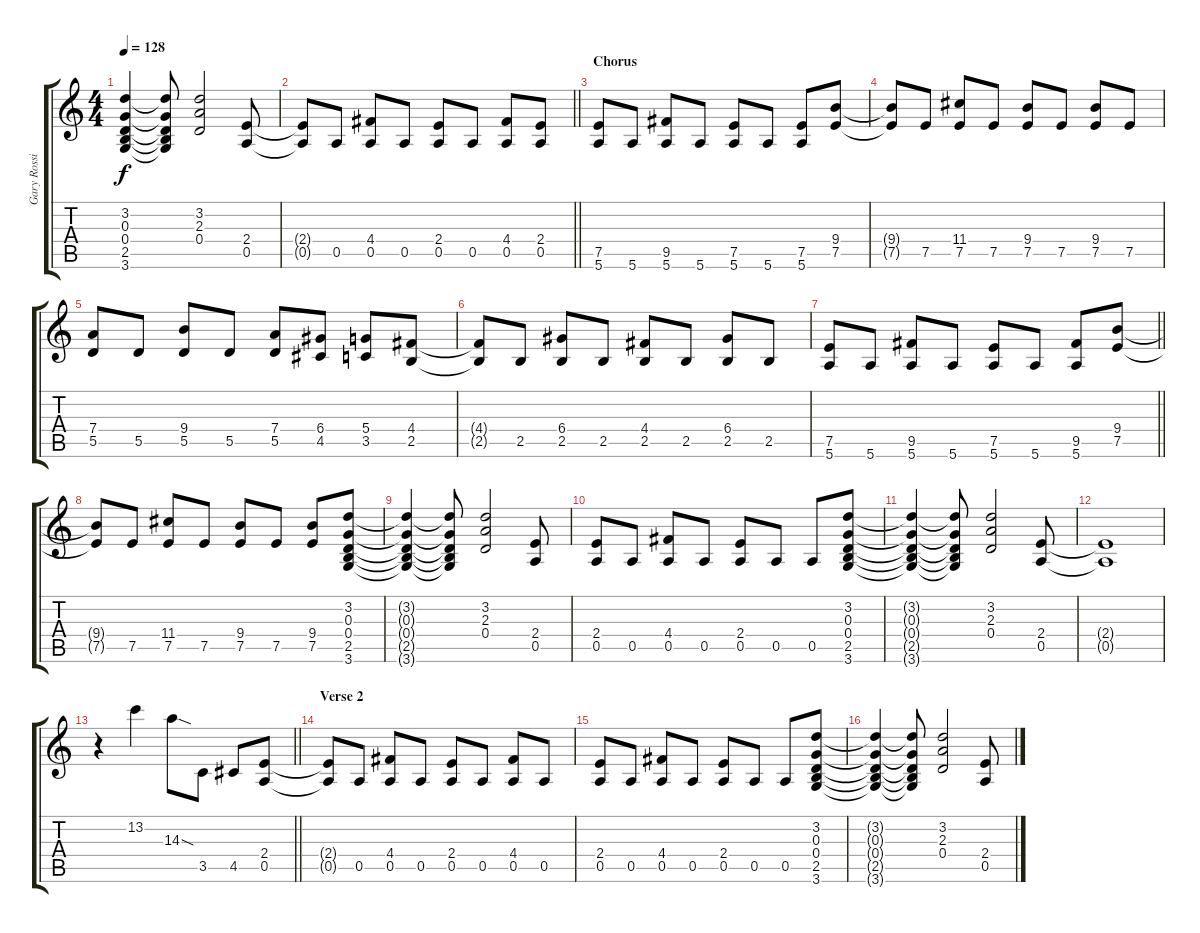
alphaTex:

\track ("Gary Rossington (Rhythm Guitar)" "Gary Rossi") {instrument overdrivenguitar}
\staff {score tabs}
\tuning (E4 B3 G3 D3 A2 E2) {hide}
\ts (4 4)
\tempo 128
\clef g2
\ks c
(3.2{t} 0.3{t} 0.4{t} 2.5{t} 3.6{t}).4{dy f} (3.2{t} 0.3{t} 0.4{t} 2.5{t} 3.6{t}).8 (3.2 2.3 0.4).2 (2.4 0.5).8 |
\barLineRight lightlight
(2.4{t} 0.5{t}).8 0.5.8 (4.4 0.5).8 0.5.8 (2.4 0.5).8 0.5.8 (4.4 0.5).8 (2.4 0.5).8 |
\section ("" "Chorus")
(7.5 5.6).8 5.6.8 (9.5 5.6).8 5.6.8 (7.5 5.6).8 5.6.8 (7.5 5.6).8 (9.4 7.5).8 |
(9.4{t} 7.5{t}).8 7.5.8 (11.4 7.5).8 7.5.8 (9.4 7.5).8 7.5.8 (9.4 7.5).8 7.5.8 |
(7.4 5.5).8 5.5.8 (9.4 5.5).8 5.5.8 (7.4 5.5).8 (6.4 4.5).8 (5.4 3.5).8 (4.4 2.5).8 |
(4.4{t} 2.5{t}).8 2.5.8 (6.4 2.5).8 2.5.8 (4.4 2.5).8 2.5.8 (6.4 2.5).8 2.5.8 |
\barLineRight lightlight
(7.5 5.6).8 5.6.8 (9.5 5.6).8 5.6.8 (7.5 5.6).8 5.6.8 (9.5 5.6).8 (9.4 7.5).8 |
(9.4{t} 7.5{t}).8 7.5.8 (11.4 7.5).8 7.5.8 (9.4 7.5).8 7.5.8 (9.4 7.5).8 (3.2 0.3 0.4 2.5 3.6).8 |
(3.2{t} 0.3{t} 0.4{t} 2.5{t} 3.6{t}).4 (3.2{t} 0.3{t} 0.4{t} 2.5{t} 3.6{t}).8 (3.2 2.3 0.4).2 (2.4 0.5).8 |
(2.4 0.5).8 0.5.8 (4.4 0.5).8 0.5.8 (2.4 0.5).8 0.5.8 0.5.8 (3.2 0.3 0.4 2.5 3.6).8 |
(3.2{t} 0.3{t} 0.4{t} 2.5{t} 3.6{t}).4 (3.2{t} 0.3{t} 0.4{t} 2.5{t} 3.6{t}).8 (3.2 2.3 0.4).2 (2.4 0.5).8 |
(2.4{t} 0.5{t}).1 |
\barLineRight lightlight
r.4 13.2.4 14.3{sod}.8 3.5.8 4.5.8 (2.4 0.5).8 |
\section ("" "Verse 2")
(2.4{t} 0.5{t}).8 0.5.8 (4.4 0.5).8 0.5.8 (2.4 0.5).8 0.5.8 (4.4 0.5).8 0.5.8 |
(2.4 0.5).8 0.5.8 (4.4 0.5).8 0.5.8 (2.4 0.5).8 0.5.8 0.5.8 (3.2 0.3 0.4 2.5 3.6).8 |
(3.2{t} 0.3{t} 0.4{t} 2.5{t} 3.6{t}).4 (3.2{t} 0.3{t} 0.4{t} 2.5{t} 3.6{t}).8 (3.2 2.3 0.4).2 (2.4 0.5).8
